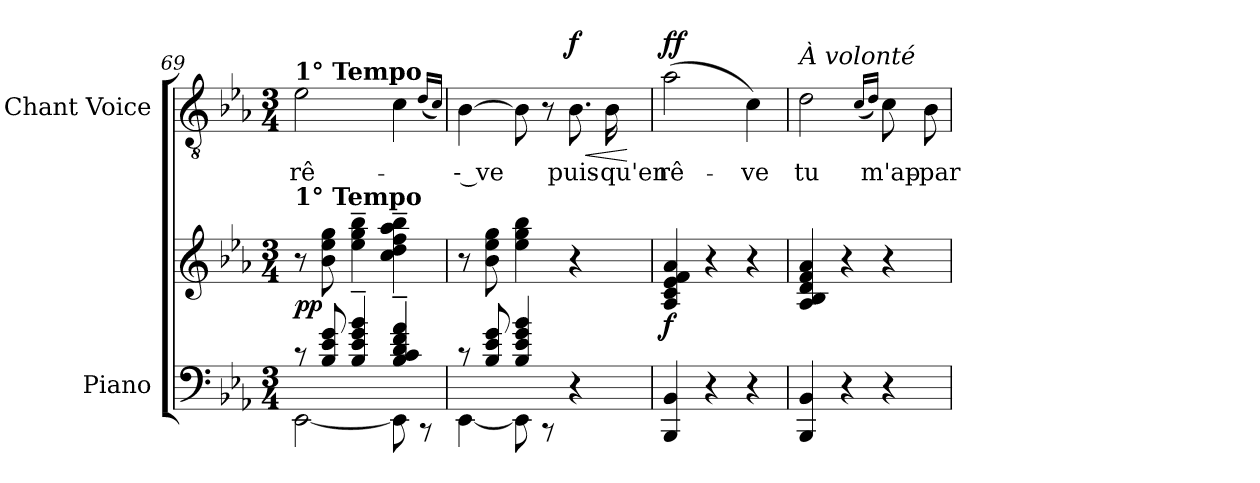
**kern	**kern	**dynam	**kern	**text	**dynam
*part2	*part2	*part2	*part1	*part1	*part1
*staff3	*staff2	*staff2/3	*staff1	*staff1	*staff1
*I"Piano	*	*	*I"Chant Voice	*	*
*I'Pno	*	*	*	*	*
*clefF4	*clefG2	*	*clefGv2	*	*
*k[b-e-a-]	*k[b-e-a-]	*	*k[b-e-a-]	*	*
*M3/4	*M3/4	*	*M3/4	*	*
=69	=69	=69	=69	=69	=69
*^	*	*	*	*	*
!	!	!	!	!LO:TX:a:B:t=1° Tempo	!	!
!	!	!LO:TX:a:B:t=1° Tempo	!	!	!	!
!	!	!	!LO:DY:b	!	!	!
8r	[2EE-\	8r	pp	2e-\	rê-	.
8B-/ 8e-/ 8g/	.	8b-\ 8ee-\ 8gg\	.	.	.	.
4B-/~ 4e-/~ 4g/~ 4b-/~	.	4ee-\~ 4gg\~ 4bb-\~	.	.	.	.
4B-/~ 4c/~ 4d/~ 4f/~ 4a-/~	8EE-\]	4cc\~ 4dd\~ 4ff\~ 4aa-\~ 4bb-\~	.	4c\	.	.
.	8r	.	.	.	.	.
.	.	.	.	(16qd/LL	.	.
.	.	.	.	16qc/JJ)	.	.
=70	=70	=70	=70	=70	=70	=70
8r	[4EE-\	8r	.	[4B-\	-- ve	.
8B-/ 8e-/ 8g/	.	8b-\ 8ee-\ 8gg\	.	.	.	.
4B-/ 4e-/ 4g/ 4b-/	8EE-\]	4ee-\ 4gg\ 4bb-\	.	8B-\]	.	.
.	8r	.	.	8r	.	.
!	!	!	!	!	!	!LO:HP:b
!	!	!	!	!	!	!LO:DY:n=1:a
4r	4ryy	4r	.	8.B-\	puis-	< f
.	.	.	.	16B-\	-qu'en	.
*v	*v	*	*	*	*	*
.	.	.	.	.	[
=71	=71	=71	=71	=71	=71
!	!	!LO:DY:b	!	!	!LO:DY:a
4BBB-/ 4BB-/	4A-/ 4c/ 4e-/ 4f/ 4a-/	f	(2a-\	rê-	ff
4r	4r	.	.	.	.
4r	4r	.	4c\)	-ve	.
=72	=72	=72	=72	=72	=72
!	!	!	!LO:TX:a:i:t=À volonté	!	!
4BBB-/ 4BB-/	4A-/ 4B-/ 4d/ 4f/ 4a-/	.	2d\	tu	.
4r	4r	.	.	.	.
.	.	.	(16qc/LL	.	.
.	.	.	16qd/JJ)	.	.
4r	4r	.	8c\	m'ap-	.
.	.	.	8B-\	-par-	.
=	=	=	=	=	=
*-	*-	*-	*-	*-	*-
